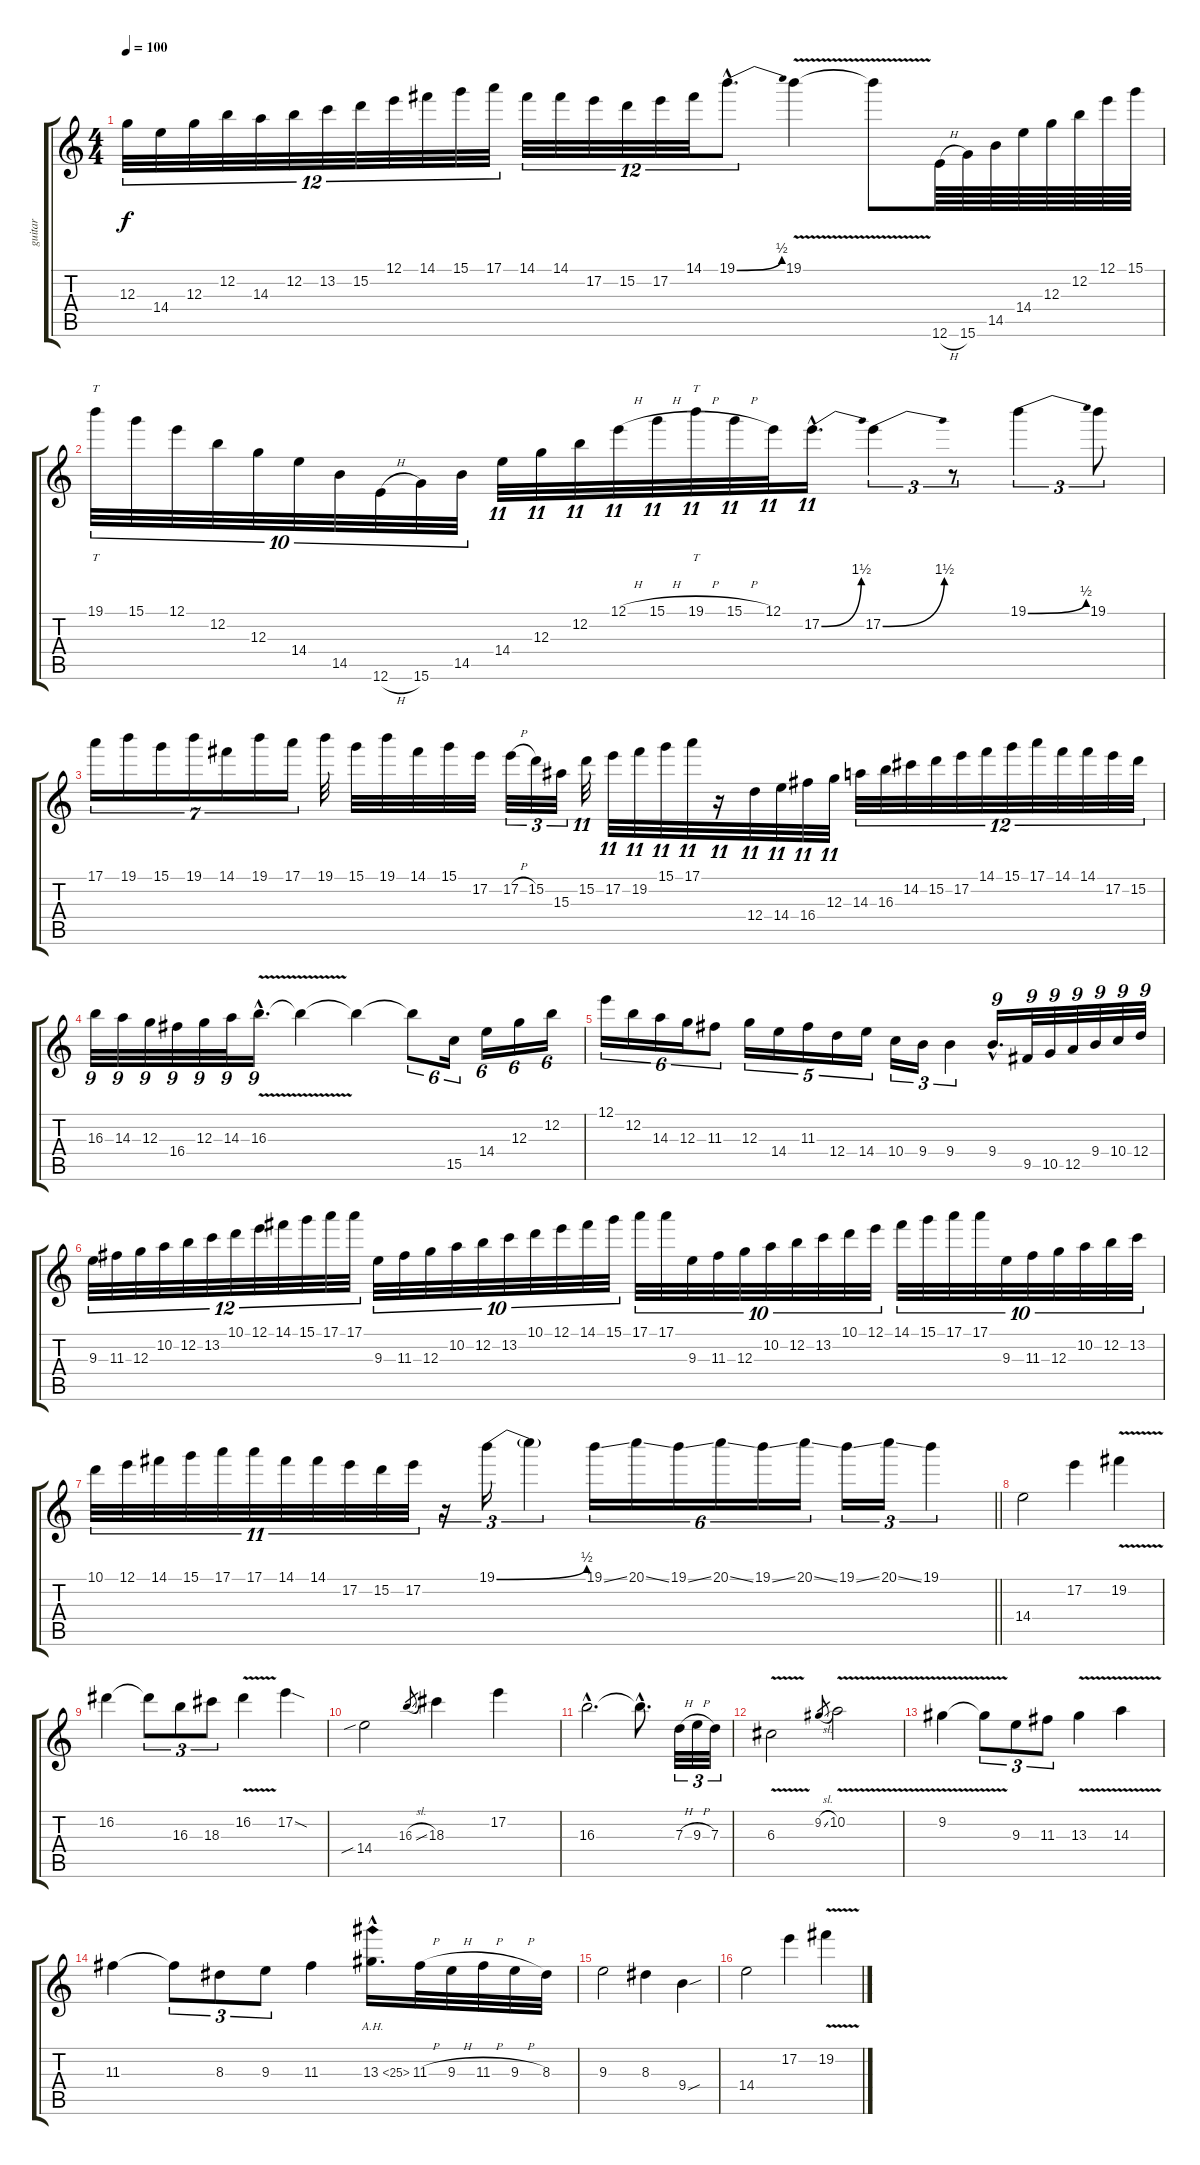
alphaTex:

\track ("guitar" "guitar") {instrument overdrivenguitar}
\staff {score tabs}
\tuning (E4 B3 G3 D3 A2 E2) {hide}
\ts (4 4)
\tempo 100
\clef g2
\ks c
12.3.32{tu (12 8) dy f} 14.4.32{tu (12 8)} 12.3.32{tu (12 8)} 12.2.32{tu (12 8)} 14.3.32{tu (12 8)} 12.2.32{tu (12 8)} 13.2.32{tu (12 8)} 15.2.32{tu (12 8)} 12.1.32{tu (12 8)} 14.1.32{tu (12 8)} 15.1.32{tu (12 8)} 17.1.32{tu (12 8)} 14.1.32{tu (12 8)} 14.1.32{tu (12 8)} 17.2.32{tu (12 8)} 15.2.32{tu (12 8)} 17.2.32{tu (12 8)} 14.1.32{tu (12 8)} 19.1{be (bend 0 0 60 2) hac}.8{d tu (12 8)} 19.1{v}.4 19.1{t}.8 12.6{h}.64 15.6.64 14.5.64 14.4.64 12.3.64 12.2.64 12.1.64 15.1.64 |
19.1.32{tt tu (10 8)} 15.1.32{tu (10 8)} 12.1.32{tu (10 8)} 12.2.32{tu (10 8)} 12.3.32{tu (10 8)} 14.4.32{tu (10 8)} 14.5.32{tu (10 8)} 12.6{h}.32{tu (10 8)} 15.6.32{tu (10 8)} 14.5.32{tu (10 8)} 14.4.32{tu (11 8)} 12.3.32{tu (11 8)} 12.2.32{tu (11 8)} 12.1{h}.32{tu (11 8)} 15.1{h}.32{tu (11 8)} 19.1{h}.32{tt tu (11 8)} 15.1{h}.32{tu (11 8)} 12.1.32{tu (11 8)} 17.2{be (bend 0 0 60 6) hac}.16{d tu (11 8)} 17.2{be (bend 0 0 60 6)}.4{tu (3 2)} r.8{tu (3 2)} 19.1{be (bend 0 0 60 2)}.4{tu (3 2)} 19.1.8{tu (3 2)} |
17.1.16{tu (7 4)} 19.1.16{tu (7 4)} 15.1.16{tu (7 4)} 19.1.16{tu (7 4)} 14.1.16{tu (7 4)} 19.1.16{tu (7 4)} 17.1.16{tu (7 4)} 19.1.32 15.1.32 19.1.32 14.1.32 15.1.32 17.2.32 17.2{h}.32{tu (3 2)} 15.2.32{tu (3 2)} 15.3.32{tu (3 2)} 15.2.32{tu (11 8)} 17.2.32{tu (11 8)} 19.2.32{tu (11 8)} 15.1.32{tu (11 8)} 17.1.32{tu (11 8)} r.16{tu (11 8)} 12.4.32{tu (11 8)} 14.4.32{tu (11 8)} 16.4.32{tu (11 8)} 12.3.32{tu (11 8)} 14.3.32{tu (12 8)} 16.3.32{tu (12 8)} 14.2.32{tu (12 8)} 15.2.32{tu (12 8)} 17.2.32{tu (12 8)} 14.1.32{tu (12 8)} 15.1.32{tu (12 8)} 17.1.32{tu (12 8)} 14.1.32{tu (12 8)} 14.1.32{tu (12 8)} 17.2.32{tu (12 8)} 15.2.32{tu (12 8)} |
16.3.32{tu (9 8)} 14.3.32{tu (9 8)} 12.3.32{tu (9 8)} 16.4.32{tu (9 8)} 12.3.32{tu (9 8)} 14.3.32{tu (9 8)} 16.3{v hac}.16{d tu (9 8)} 16.3{t}.4 16.3{t}.4 16.3{t}.8{tu (6 4)} 15.5.16{tu (6 4)} 14.4.16{tu (6 4)} 12.3.16{tu (6 4)} 12.2.16{tu (6 4)} |
12.1.16{tu (6 4)} 12.2.16{tu (6 4)} 14.3.16{tu (6 4)} 12.3.16{tu (6 4)} 11.3.8{tu (6 4)} 12.3.16{tu (5 4)} 14.4.16{tu (5 4)} 11.3.16{tu (5 4)} 12.4.16{tu (5 4)} 14.4.16{tu (5 4)} 10.4.16{tu (3 2)} 9.4.16{tu (3 2)} 9.4.4{tu (3 2)} 9.4{hac}.16{d tu (9 8)} 9.5.32{tu (9 8)} 10.5.32{tu (9 8)} 12.5.32{tu (9 8)} 9.4.32{tu (9 8)} 10.4.32{tu (9 8)} 12.4.32{tu (9 8)} |
9.3.32{tu (12 8)} 11.3.32{tu (12 8)} 12.3.32{tu (12 8)} 10.2.32{tu (12 8)} 12.2.32{tu (12 8)} 13.2.32{tu (12 8)} 10.1.32{tu (12 8)} 12.1.32{tu (12 8)} 14.1.32{tu (12 8)} 15.1.32{tu (12 8)} 17.1.32{tu (12 8)} 17.1.32{tu (12 8)} 9.3.32{tu (10 8)} 11.3.32{tu (10 8)} 12.3.32{tu (10 8)} 10.2.32{tu (10 8)} 12.2.32{tu (10 8)} 13.2.32{tu (10 8)} 10.1.32{tu (10 8)} 12.1.32{tu (10 8)} 14.1.32{tu (10 8)} 15.1.32{tu (10 8)} 17.1.32{tu (10 8)} 17.1.32{tu (10 8)} 9.3.32{tu (10 8)} 11.3.32{tu (10 8)} 12.3.32{tu (10 8)} 10.2.32{tu (10 8)} 12.2.32{tu (10 8)} 13.2.32{tu (10 8)} 10.1.32{tu (10 8)} 12.1.32{tu (10 8)} 14.1.32{tu (10 8)} 15.1.32{tu (10 8)} 17.1.32{tu (10 8)} 17.1.32{tu (10 8)} 9.3.32{tu (10 8)} 11.3.32{tu (10 8)} 12.3.32{tu (10 8)} 10.2.32{tu (10 8)} 12.2.32{tu (10 8)} 13.2.32{tu (10 8)} |
\barLineRight lightlight
10.1.32{tu (11 8)} 12.1.32{tu (11 8)} 14.1.32{tu (11 8)} 15.1.32{tu (11 8)} 17.1.32{tu (11 8)} 17.1.32{tu (11 8)} 14.1.32{tu (11 8)} 14.1.32{tu (11 8)} 17.2.32{tu (11 8)} 15.2.32{tu (11 8)} 17.2.32{tu (11 8)} r.16{tu (3 2)} 19.1{be (bend 0 0 60 2)}.16{tu (3 2)} 19.1{t}.4{tu (3 2)} 19.1{ss}.16{tu (6 4)} 20.1{ss}.16{tu (6 4)} 19.1{ss}.16{tu (6 4)} 20.1{ss}.16{tu (6 4)} 19.1{ss}.16{tu (6 4)} 20.1{ss}.16{tu (6 4)} 19.1{ss}.16{tu (3 2)} 20.1{ss}.16{tu (3 2)} 19.1.4{tu (3 2)} |
14.4.2 17.2.4 19.2{v}.4 |
16.2.4 16.2{t}.8{tu (3 2)} 16.3.8{tu (3 2)} 18.3.8{tu (3 2)} 16.2{v}.4 17.2{sod}.4 |
14.4{sib}.2 16.3{sl}.8{gr} 18.3.4 17.2.4 |
16.3{hac}.2{d} 16.3{hac t}.8{d} 7.3{h}.32{tu (3 2)} 9.3{h}.32{tu (3 2)} 7.3.32{tu (3 2)} |
6.3{v}.2 9.2{sl}.8{gr} 10.2{v}.2 |
9.2{v}.4 9.2{t}.8{tu (3 2)} 9.3.8{tu (3 2)} 11.3.8{tu (3 2)} 13.3{v}.4 14.3{v}.4 |
11.3.4 11.3{t}.8{tu (3 2)} 8.3.8{tu (3 2)} 9.3.8{tu (3 2)} 11.3.4 13.3{ah 12 hac}.16{d} 11.3{h}.32 9.3{h}.32 11.3{h}.32 9.3{h}.32 8.3.32 |
9.3.2 8.3.4 9.4{sou}.4 |
14.4.2 17.2.4 19.2{v}.4
